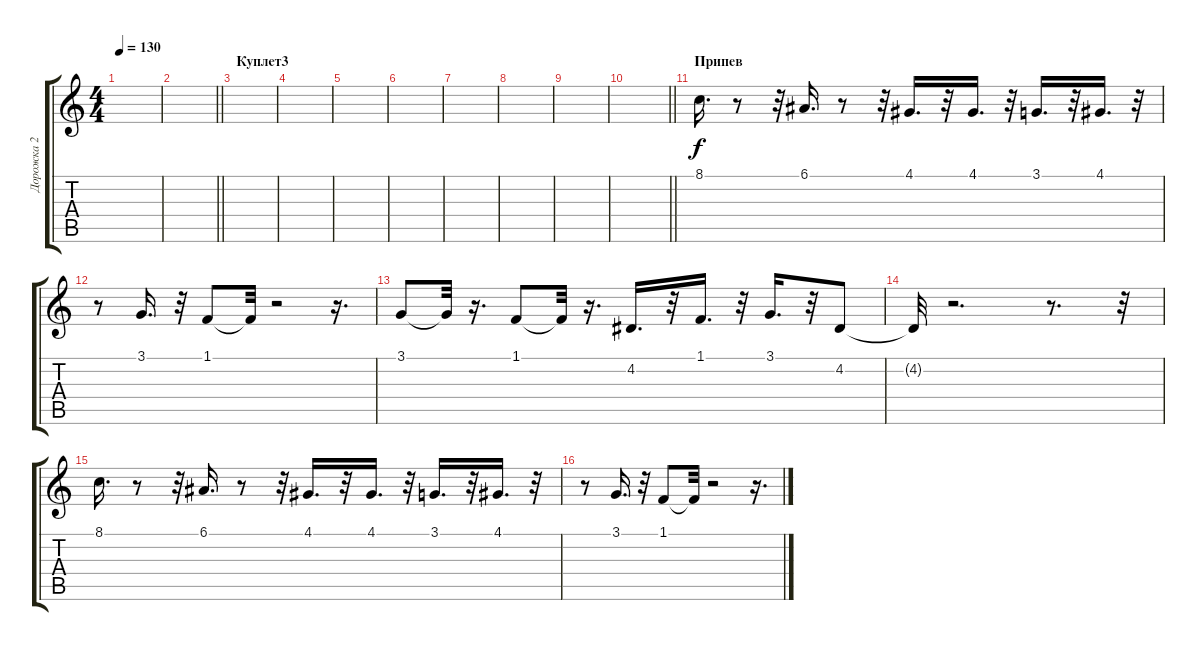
\track ("Дорожка 2" "Дорожка 2") {instrument flute}
\staff {score tabs}
\tuning (E4 B3 G3 D3 A2 E2) {hide}
\ts (4 4)
\tempo 130
\clef g2
\ks c
|
\barLineRight lightlight
|
\section ("" "Куплет3")
|
|
|
|
|
|
|
\barLineRight lightlight
|
\section ("" "Припев")
8.1.16{d} r.8 r.32 6.1.16{d} r.8 r.32 4.1.16{d} r.32 4.1.16{d} r.32 3.1.16{d} r.32 4.1.16{d} r.32 |
r.8 3.1.16{d} r.32 1.1.8 1.1{t}.32 r.2 r.16{d} |
3.1.8 3.1{t}.32 r.16{d} 1.1.8 1.1{t}.32 r.16{d} 4.2.16{d} r.32 1.1.16{d} r.32 3.1.16{d} r.32 4.2.8 |
4.2{t}.32 r.2{d} r.8{d} r.32 |
8.1.16{d} r.8 r.32 6.1.16{d} r.8 r.32 4.1.16{d} r.32 4.1.16{d} r.32 3.1.16{d} r.32 4.1.16{d} r.32 |
r.8 3.1.16{d} r.32 1.1.8 1.1{t}.32 r.2 r.16{d}
